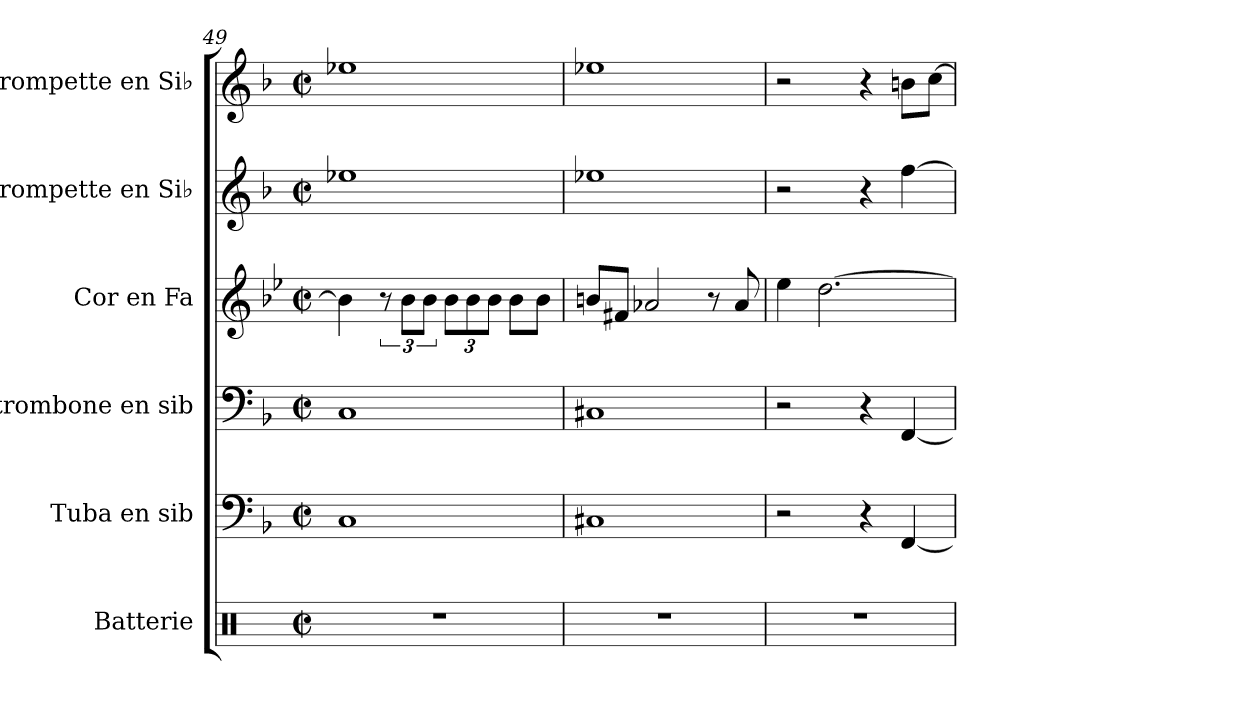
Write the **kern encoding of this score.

**kern	**kern	**kern	**kern	**kern	**kern
*part6	*part5	*part4	*part3	*part2	*part1
*staff6	*staff5	*staff4	*staff3	*staff2	*staff1
*I"Batterie	*I"Tuba en sib	*I"trombone en sib	*I"Cor en Fa	*I"Trompette en Si♭	*I"Trompette en Si♭
*I'Batt.	*I'Tub. sib	*I'Trb. sib	*I'Cor Fa	*I'Tromp. Si♭	*I'Tromp. Si♭
!!LO:LB:g=z
*clefX	*clefF4	*clefF4	*clefG2	*clefG2	*clefG2
*	*ITrd1c2	*ITrd1c2	*ITrd4c7	*ITrd1c2	*ITrd1c2
*k[]	*k[b-e-a-]	*k[b-e-a-]	*k[b-e-a-]	*k[b-e-a-]	*k[b-e-a-]
*M4/4	*M4/4	*M4/4	*M4/4	*M4/4	*M4/4
*met(c|)	*met(c|)	*met(c|)	*met(c|)	*met(c|)	*met(c|)
=49	=49	=49	=49	=49	=49
1r	1BB-	1BB-	4e-\]	1dd-X	1dd-X
.	.	.	12r	.	.
.	.	.	12e-\L	.	.
.	.	.	12e-\J	.	.
*	*	*	*Xbrackettup	*	*
.	.	.	12e-\L	.	.
.	.	.	12e-\	.	.
.	.	.	12e-\J	.	.
.	.	.	8e-\L	.	.
.	.	.	8e-\J	.	.
=50	=50	=50	=50	=50	=50
1r	1BBn	1BBn	8en/L	1dd-X	1dd-X
.	.	.	8Bn/J	.	.
.	.	.	2d-X/	.	.
.	.	.	8r	.	.
.	.	.	8d-/	.	.
=51	=51	=51	=51	=51	=51
1r	2r	2r	4a-\	2r	2r
.	.	.	[2.g\	.	.
.	4r	4r	.	4r	4r
.	[4EE-/	[4EE-/	.	[4ee-\	8an\L
.	.	.	.	.	[8b-\J
=	=	=	=	=	=
*-	*-	*-	*-	*-	*-
